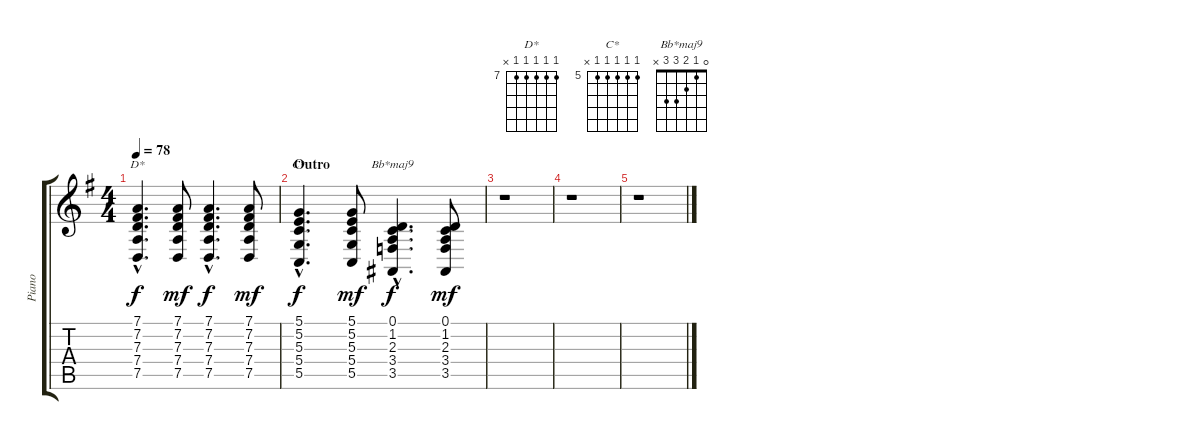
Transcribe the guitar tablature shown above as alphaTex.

\track ("Piano" "Piano") {instrument acousticgrandpiano}
\staff {score tabs}
\tuning (D4 B3 G3 D3 G2 D2) {hide}
\chord ("D*" 7 7 7 7 7 x) {firstfret 7 barre 0}
\chord ("C*" 5 5 5 5 5 x) {firstfret 5 barre 0}
\chord ("Bb*maj9" 0 1 2 3 3 x)
\ts (4 4)
\tempo 78
\clef g2
\ks g
(7.1{hac} 7.2{hac} 7.3{hac} 7.4{hac} 7.5{hac}).4{d ch "D*" dy f} (7.1 7.2 7.3 7.4 7.5).8{dy mf} (7.1{hac} 7.2{hac} 7.3{hac} 7.4{hac} 7.5{hac}).4{d dy f} (7.1 7.2 7.3 7.4 7.5).8{dy mf} |
\section ("" "Outro")
(5.1{hac} 5.2{hac} 5.3{hac} 5.4{hac} 5.5{hac}).4{d ch "C*" dy f} (5.1 5.2 5.3 5.4 5.5).8{dy mf} (0.1{hac} 1.2{hac} 2.3{hac} 3.4{hac} 3.5{hac}).4{d ch "Bb*maj9" dy f} (0.1 1.2 2.3 3.4 3.5).8{dy mf} |
r.1 |
r.1 |
r.1
